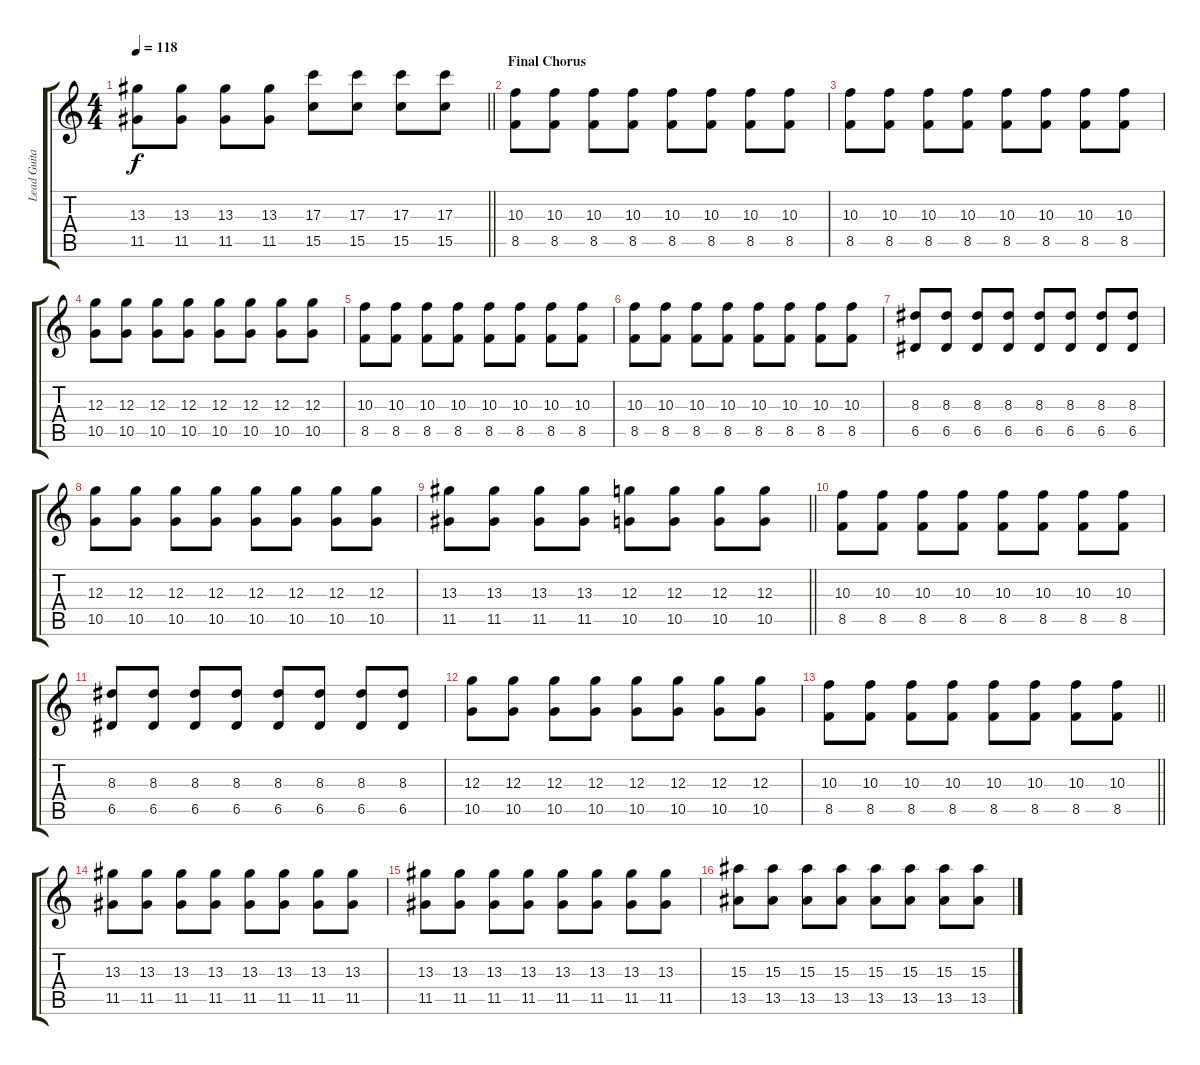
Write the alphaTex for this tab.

\track ("Lead Guitar" "Lead Guita") {instrument overdrivenguitar}
\staff {score tabs}
\tuning (E4 B3 G3 D3 A2 D2) {hide}
\ts (4 4)
\tempo 118
\clef g2
\barLineRight lightlight
\ks c
(13.3 11.5).8{dy f} (13.3 11.5).8 (13.3 11.5).8 (13.3 11.5).8 (17.3 15.5).8 (17.3 15.5).8 (17.3 15.5).8 (17.3 15.5).8 |
\section ("" "Final Chorus")
(10.3 8.5).8 (10.3 8.5).8 (10.3 8.5).8 (10.3 8.5).8 (10.3 8.5).8 (10.3 8.5).8 (10.3 8.5).8 (10.3 8.5).8 |
(10.3 8.5).8 (10.3 8.5).8 (10.3 8.5).8 (10.3 8.5).8 (10.3 8.5).8 (10.3 8.5).8 (10.3 8.5).8 (10.3 8.5).8 |
(12.3 10.5).8 (12.3 10.5).8 (12.3 10.5).8 (12.3 10.5).8 (12.3 10.5).8 (12.3 10.5).8 (12.3 10.5).8 (12.3 10.5).8 |
(10.3 8.5).8 (10.3 8.5).8 (10.3 8.5).8 (10.3 8.5).8 (10.3 8.5).8 (10.3 8.5).8 (10.3 8.5).8 (10.3 8.5).8 |
(10.3 8.5).8 (10.3 8.5).8 (10.3 8.5).8 (10.3 8.5).8 (10.3 8.5).8 (10.3 8.5).8 (10.3 8.5).8 (10.3 8.5).8 |
(8.3 6.5).8 (8.3 6.5).8 (8.3 6.5).8 (8.3 6.5).8 (8.3 6.5).8 (8.3 6.5).8 (8.3 6.5).8 (8.3 6.5).8 |
(12.3 10.5).8 (12.3 10.5).8 (12.3 10.5).8 (12.3 10.5).8 (12.3 10.5).8 (12.3 10.5).8 (12.3 10.5).8 (12.3 10.5).8 |
\barLineRight lightlight
(13.3 11.5).8 (13.3 11.5).8 (13.3 11.5).8 (13.3 11.5).8 (12.3 10.5).8 (12.3 10.5).8 (12.3 10.5).8 (12.3 10.5).8 |
(10.3 8.5).8 (10.3 8.5).8 (10.3 8.5).8 (10.3 8.5).8 (10.3 8.5).8 (10.3 8.5).8 (10.3 8.5).8 (10.3 8.5).8 |
(8.3 6.5).8 (8.3 6.5).8 (8.3 6.5).8 (8.3 6.5).8 (8.3 6.5).8 (8.3 6.5).8 (8.3 6.5).8 (8.3 6.5).8 |
(12.3 10.5).8 (12.3 10.5).8 (12.3 10.5).8 (12.3 10.5).8 (12.3 10.5).8 (12.3 10.5).8 (12.3 10.5).8 (12.3 10.5).8 |
\barLineRight lightlight
(10.3 8.5).8 (10.3 8.5).8 (10.3 8.5).8 (10.3 8.5).8 (10.3 8.5).8 (10.3 8.5).8 (10.3 8.5).8 (10.3 8.5).8 |
(13.3 11.5).8 (13.3 11.5).8 (13.3 11.5).8 (13.3 11.5).8 (13.3 11.5).8 (13.3 11.5).8 (13.3 11.5).8 (13.3 11.5).8 |
(13.3 11.5).8 (13.3 11.5).8 (13.3 11.5).8 (13.3 11.5).8 (13.3 11.5).8 (13.3 11.5).8 (13.3 11.5).8 (13.3 11.5).8 |
(15.3 13.5).8 (15.3 13.5).8 (15.3 13.5).8 (15.3 13.5).8 (15.3 13.5).8 (15.3 13.5).8 (15.3 13.5).8 (15.3 13.5).8
